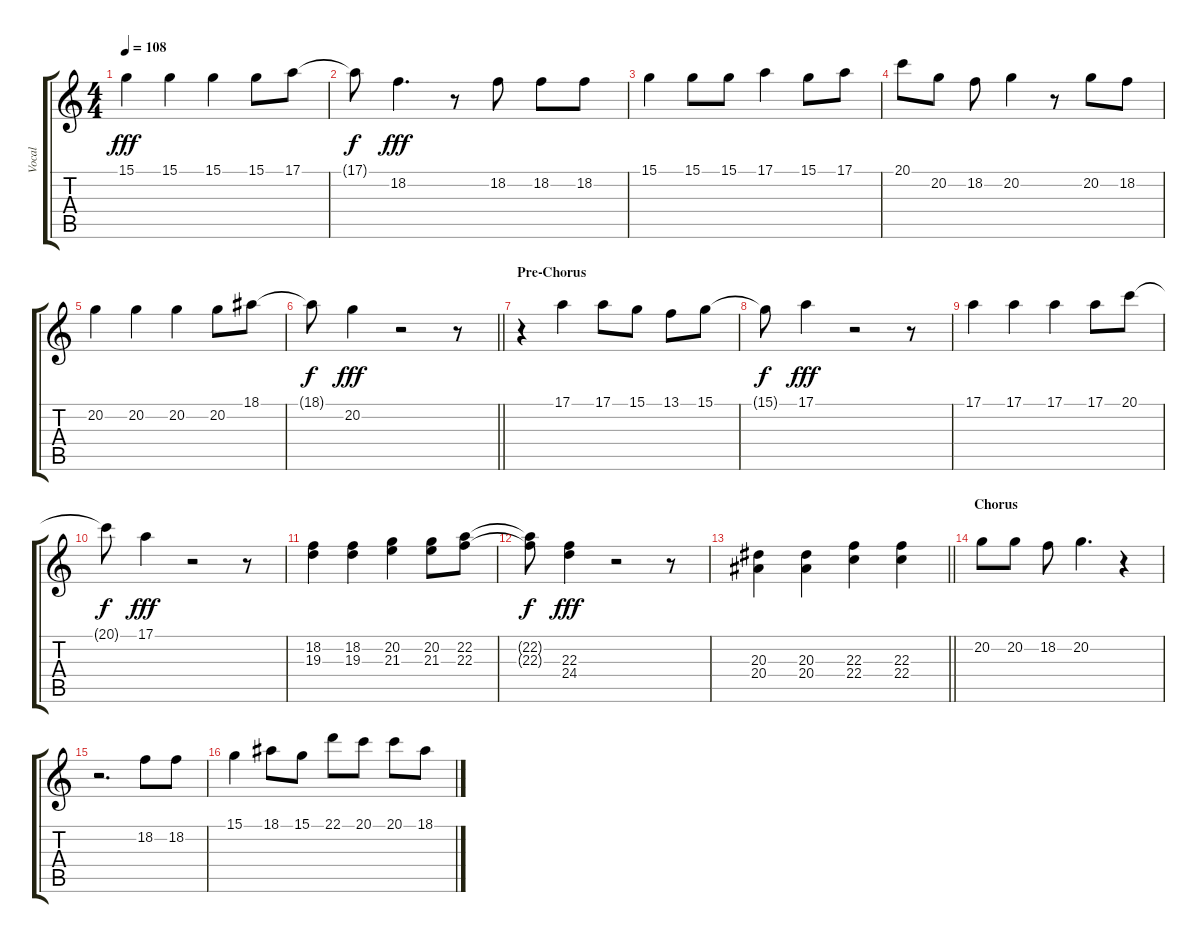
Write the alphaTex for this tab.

\track ("Vocal" "Vocal") {instrument englishhorn}
\staff {score tabs}
\tuning (E4 B3 G3 D3 A2 E2) {hide}
\ts (4 4)
\tempo 108
\clef g2
\ks c
15.1.4{dy fff} 15.1.4 15.1.4 15.1.8 17.1.8 |
17.1{t}.8{dy f} 18.2.4{d dy fff} r.8 18.2.8 18.2.8 18.2.8 |
15.1.4 15.1.8 15.1.8 17.1.4 15.1.8 17.1.8 |
20.1.8 20.2.8 18.2.8 20.2.4 r.8 20.2.8 18.2.8 |
20.2.4 20.2.4 20.2.4 20.2.8 18.1.8 |
\barLineRight lightlight
18.1{t}.8{dy f} 20.2.4{dy fff} r.2 r.8 |
\section ("" "Pre-Chorus")
r.4 17.1.4 17.1.8 15.1.8 13.1.8 15.1.8 |
15.1{t}.8{dy f} 17.1.4{dy fff} r.2 r.8 |
17.1.4 17.1.4 17.1.4 17.1.8 20.1.8 |
20.1{t}.8{dy f} 17.1.4{dy fff} r.2 r.8 |
(18.2 19.3).4 (18.2 19.3).4 (20.2 21.3).4 (20.2 21.3).8 (22.2 22.3).8 |
(22.2{t} 22.3{t}).8{dy f} (22.3 24.4).4{dy fff} r.2 r.8 |
\barLineRight lightlight
(20.3 20.4).4 (20.3 20.4).4 (22.3 22.4).4 (22.3 22.4).4 |
\section ("" "Chorus")
20.2.8 20.2.8 18.2.8 20.2.4{d} r.4 |
r.2{d} 18.2.8 18.2.8 |
15.1.4 18.1.8 15.1.8 22.1.8 20.1.8 20.1.8 18.1.8
